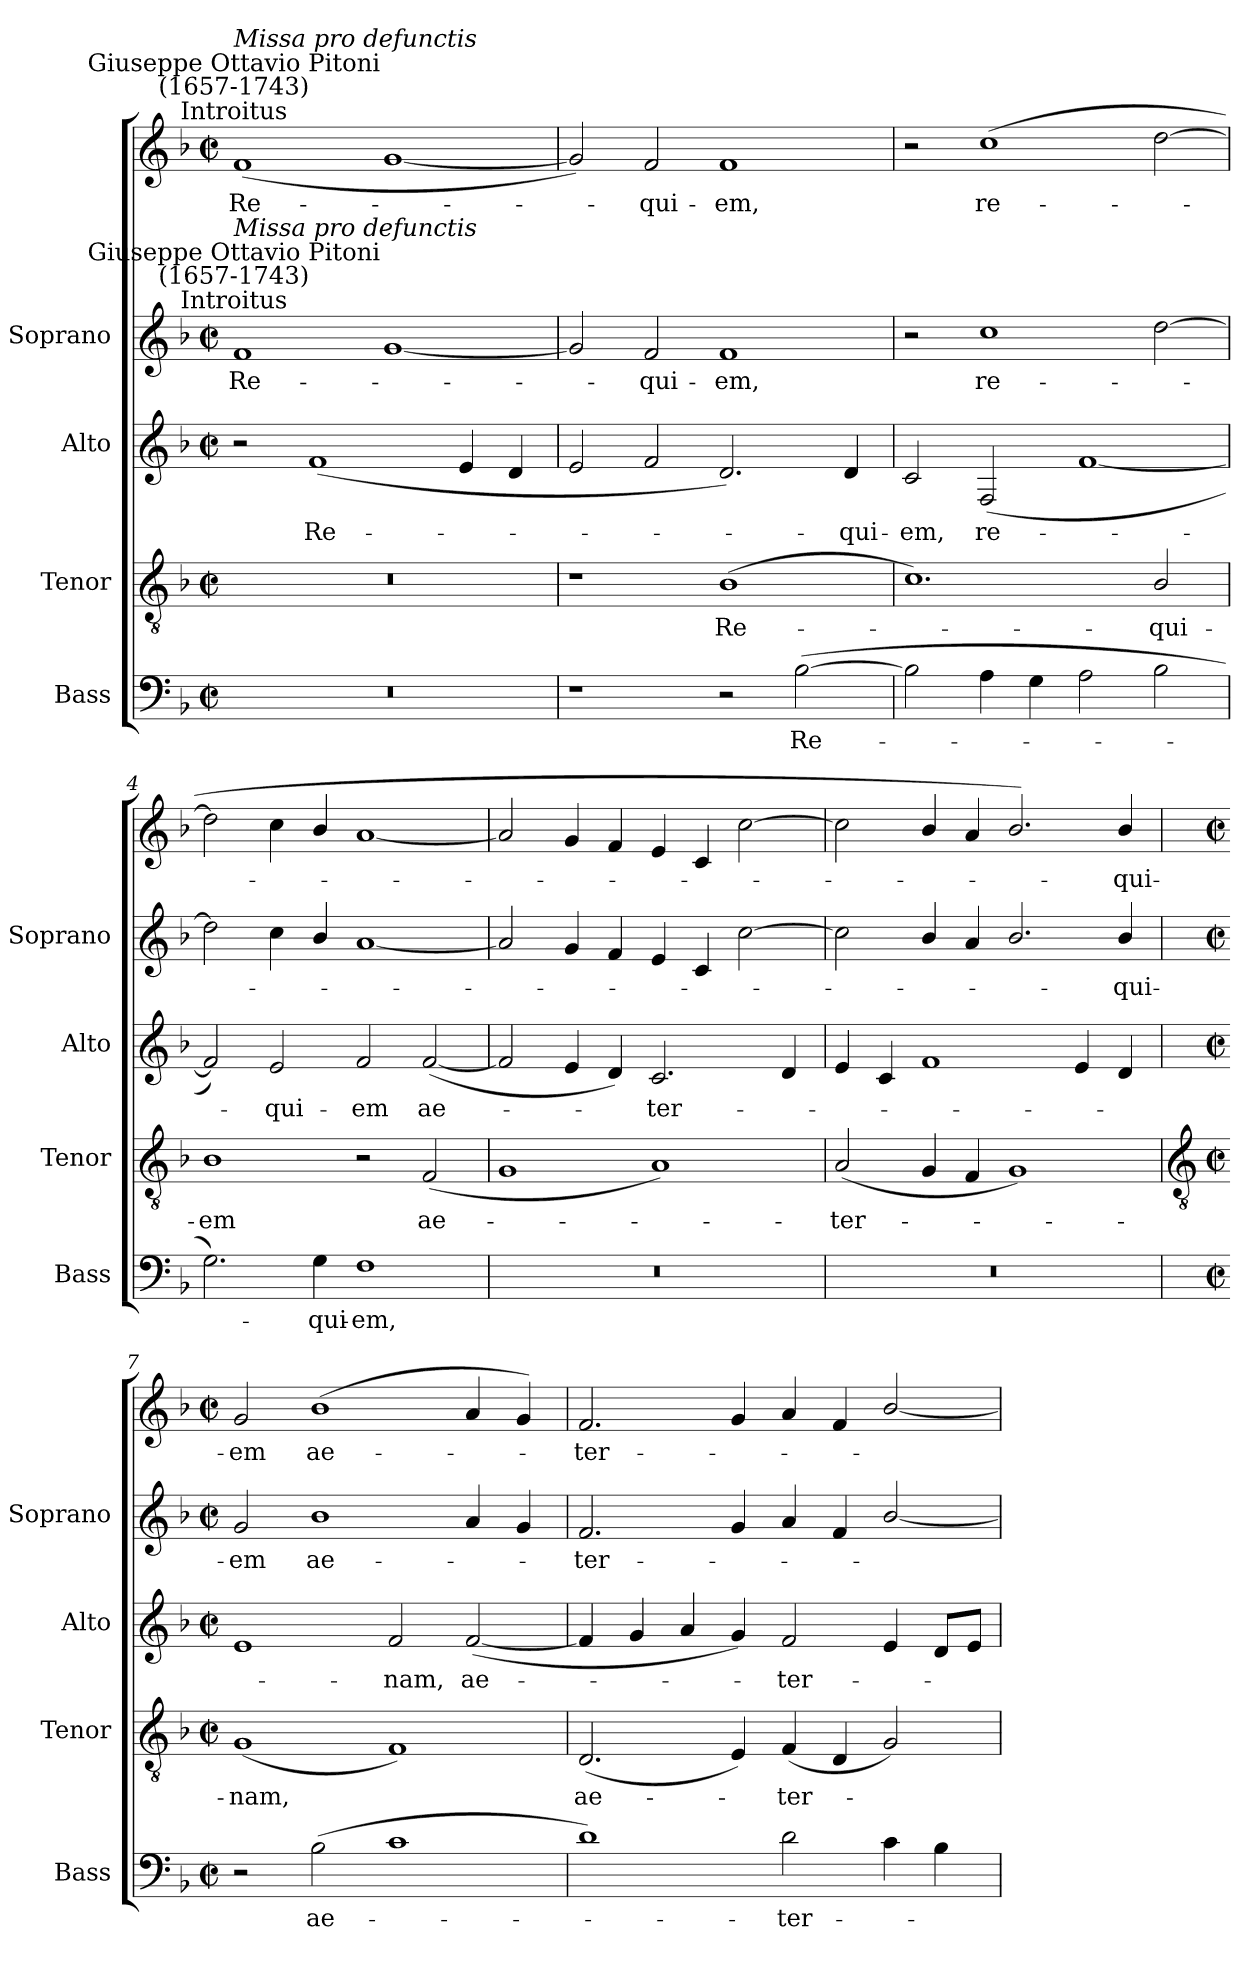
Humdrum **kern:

**kern	**text	**kern	**text	**kern	**text	**kern	**text	**kern	**text
*part4	*part4	*part3	*part3	*part2	*part2	*part1	*part1	*part1	*part1
*staff5	*staff5	*staff4	*staff4	*staff3	*staff3	*staff2	*staff2	*staff1	*staff1
*I"Bass	*	*I"Tenor	*	*I"Alto	*	*I"Soprano	*	*	*
*I'Bass	*	*I'Tenor	*	*I'Alto	*	*I'Soprano	*	*	*
*clefF4	*	*clefGv2	*	*clefG2	*	*	*	*clefG2	*
*k[b-]	*	*k[b-]	*	*k[b-]	*	*k[b-]	*	*k[b-]	*
*F:	*	*F:	*	*F:	*	*F:	*	*F:	*
*M4/2	*	*M4/2	*	*M4/2	*	*M4/2	*	*M4/2	*
*met(c|)	*	*met(c|)	*	*met(c|)	*	*met(c|)	*	*met(c|)	*
=1	=1	=1	=1	=1	=1	=1	=1	=1	=1
!	!	!	!	!	!	!	!	!LO:TX:a:cj:t=Introitus	!
!	!	!	!	!	!	!	!	!LO:TX:a:cj:t=Giuseppe Ottavio Pitoni\n(1657-1743)	!
!	!	!	!	!	!	!	!	!LO:TX:a:i:t=Missa pro defunctis	!
!	!	!	!	!	!	!LO:TX:a:cj:t=Introitus	!	!	!
!	!	!	!	!	!	!LO:TX:a:cj:t=Giuseppe Ottavio Pitoni\n(1657-1743)	!	!	!
!	!	!	!	!	!	!LO:TX:a:i:t=Missa pro defunctis	!	!	!
!	!	!	!	!	!	!	!LO:LY:b	!	!LO:LY:b
0r	.	0r	.	2r	.	1f	Re-	(<1f	Re-
!	!	!	!	!	!LO:LY:b	!	!	!	!
.	.	.	.	(<1f	Re-	.	.	.	.
.	.	.	.	.	.	[1g	.	[1g	.
.	.	.	.	4e	.	.	.	.	.
.	.	.	.	4d	.	.	.	.	.
=2	=2	=2	=2	=2	=2	=2	=2	=2	=2
1r	.	1r	.	2e	.	2g]	.	2g])	.
!	!	!	!	!	!	!	!LO:LY:b	!	!LO:LY:b
.	.	.	.	2f	.	2f	qui-	2f	qui-
!	!	!	!LO:LY:b	!	!	!	!LO:LY:b	!	!LO:LY:b
2r	.	(>1B-	Re-	2.d)	.	1f	-em,	1f	-em,
!	!LO:LY:b	!	!	!	!	!	!	!	!
(>[2B-	Re-	.	.	.	.	.	.	.	.
!	!	!	!	!	!LO:LY:b	!	!	!	!
.	.	.	.	4d	qui-	.	.	.	.
=3	=3	=3	=3	=3	=3	=3	=3	=3	=3
!	!	!	!	!	!LO:LY:b	!	!	!	!
2B-]	.	1.c)	.	2c	-em,	2r	.	2r	.
!	!	!	!	!	!LO:LY:b	!	!LO:LY:b	!	!LO:LY:b
4A	.	.	.	(<2F	re-	1cc	re-	(<1cc	re-
4G	.	.	.	.	.	.	.	.	.
2A	.	.	.	[1f	.	.	.	.	.
!	!	!	!LO:LY:b	!	!	!	!	!	!
2B-	.	2B-/	qui-	.	.	[2dd\	.	[2dd\	.
=4	=4	=4	=4	=4	=4	=4	=4	=4	=4
!	!	!	!LO:LY:b	!	!	!	!	!	!
2.G)	.	1B-	-em	2f])	.	2dd\]	.	2dd\]	.
!	!	!	!	!	!LO:LY:b	!	!	!	!
.	.	.	.	2e	qui-	4cc\	.	4cc\	.
!	!LO:LY:b	!	!	!	!	!	!	!	!
4G	qui-	.	.	.	.	4b-/	.	4b-/	.
!	!LO:LY:b	!	!	!	!LO:LY:b	!	!	!	!
1F	-em,	2r	.	2f	-em	[1a	.	[1a	.
!	!	!	!LO:LY:b	!	!LO:LY:b	!	!	!	!
.	.	(<2F	ae-	(<[2f	ae-	.	.	.	.
=5	=5	=5	=5	=5	=5	=5	=5	=5	=5
0r	.	1G	.	2f]	.	2a]	.	2a]	.
.	.	.	.	4e	.	4g	.	4g	.
.	.	.	.	4d)	.	4f	.	4f	.
!	!	!	!	!	!LO:LY:b	!	!	!	!
.	.	1A)	.	2.c	ter-	4e	.	4e	.
.	.	.	.	.	.	4c	.	4c	.
.	.	.	.	.	.	[2cc\	.	[2cc\	.
.	.	.	.	4d	.	.	.	.	.
=6	=6	=6	=6	=6	=6	=6	=6	=6	=6
!	!	!	!LO:LY:b	!	!	!	!	!	!
0r	.	(<2A	ter-	4e	.	2cc\]	.	2cc\]	.
.	.	.	.	4c	.	.	.	.	.
.	.	4G	.	1f	.	4b-/	.	4b-/	.
.	.	4F	.	.	.	4a	.	4a	.
.	.	1G)	.	.	.	2.b-/	.	2.b-/)	.
.	.	.	.	4e	.	.	.	.	.
!	!	!	!	!	!	!	!LO:LY:b	!	!LO:LY:b
.	.	.	.	4d	.	4b-/	qui-	4b-/	qui-
!!LO:LB:g=z
=7	=7	=7	=7	=7	=7	=7	=7	=7	=7
*	*	*clefGv2	*	*	*	*	*	*	*
*M4/2	*	*M4/2	*	*M4/2	*	*M4/2	*	*M4/2	*
*met(c|)	*	*met(c|)	*	*met(c|)	*	*met(c|)	*	*met(c|)	*
!	!	!	!LO:LY:b	!	!	!	!LO:LY:b	!	!LO:LY:b
2r	.	(<1G	nam,	1e	.	2g	-em	2g	-em
!	!LO:LY:b	!	!	!	!	!	!LO:LY:b	!	!LO:LY:b
(>2B-	ae-	.	.	.	.	1b-	ae-	(<1b-	ae-
!	!	!	!	!	!LO:LY:b	!	!	!	!
1c	.	1F)	.	2f	nam,	.	.	.	.
!	!	!	!	!	!LO:LY:b	!	!	!	!
.	.	.	.	(<[2f	ae-	4a	.	4a	.
.	.	.	.	.	.	4g	.	4g)	.
=8	=8	=8	=8	=8	=8	=8	=8	=8	=8
!	!	!	!LO:LY:b	!	!	!	!LO:LY:b	!	!LO:LY:b
1d)	.	(<2.D	ae-	4f]	.	2.f	ter-	2.f	ter-
.	.	.	.	4g	.	.	.	.	.
.	.	.	.	4a	.	.	.	.	.
.	.	4E)	.	4g)	.	4g	.	4g	.
!	!LO:LY:b	!	!LO:LY:b	!	!LO:LY:b	!	!	!	!
2d	ter-	(<4F	ter-	2f	ter-	4a	.	4a	.
.	.	4D	.	.	.	4f	.	4f	.
4c	.	2G)	.	4e	.	[2b-/	.	[2b-/	.
4B-	.	.	.	8dL	.	.	.	.	.
.	.	.	.	8eJ	.	.	.	.	.
=	=	=	=	=	=	=	=	=	=
*-	*-	*-	*-	*-	*-	*-	*-	*-	*-
